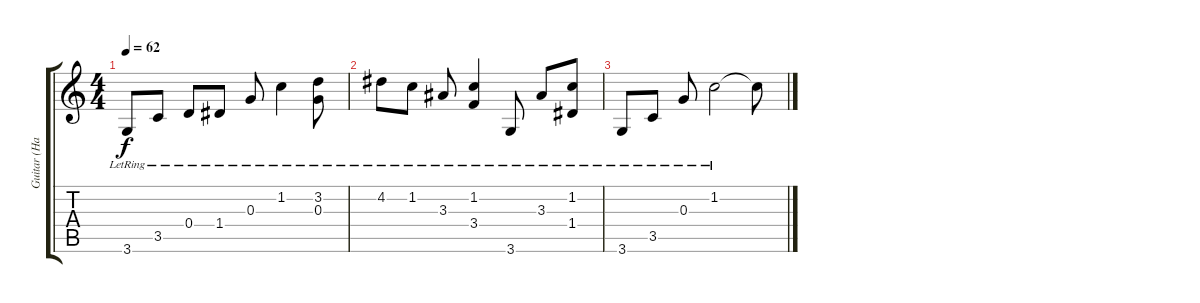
\track ("Guitar (Hard)" "Guitar (Ha") {solo instrument acousticguitarsteel}
\staff {score tabs}
\tuning (E4 B3 G3 D3 A2 E2) {hide}
\ts (4 4)
\tempo 62
\clef g2
\ks c
3.6{lr}.8{dy f} 3.5{lr}.8 0.4{lr}.8 1.4{lr}.8 0.3{lr}.8 1.2{lr}.4 (3.2{lr} 0.3{lr}).8 |
4.2{lr}.8 1.2{lr}.8 3.3{lr}.8 (1.2{lr} 3.4{lr}).4 3.6{lr}.8 3.3{lr}.8 (1.2{lr} 1.4{lr}).8 |
3.6{lr}.8 3.5{lr}.8 0.3{lr}.8 1.2{lr}.2 1.2{t}.8
